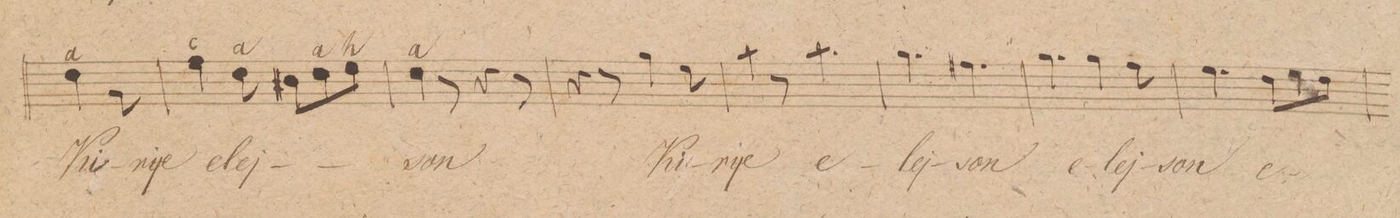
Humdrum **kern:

**kern	**text	**dynam
*I"Canto	*	*
*clefC1	*	*
*k[]	*	*
*M6/8	*	*
4b\	Ki-	.
8e\	-rije	.
=97	=97	=97
4dd\	e_lej-	.
8b\	.	.
8a#X\L	.	.
8b\	.	.
8cc\J	.	.
=98	=98	=98
4b\	-son	.
8r	.	.
4r	.	.
8r	.	.
=99	=99	=99
4r	.	.
8r	.	.
4ee\	Ki-	.
8cc\	-ri-	.
=100	=100	=100
4ff\	-je	.
8r	.	.
4.ff\	e-	.
=101	=101	=101
4.ee\	-lej-	.
4.dd#X\	-son	.
=102	=102	=102
4.ee\	e-	.
4ee\	-lej-	.
8dd\	-son	.
=103	=103	=103
4.cc\	e-	.
8b\L	.	.
8cc\	.	.
8b\J	.	.
=104	=104	=104
*-	*-	*-
